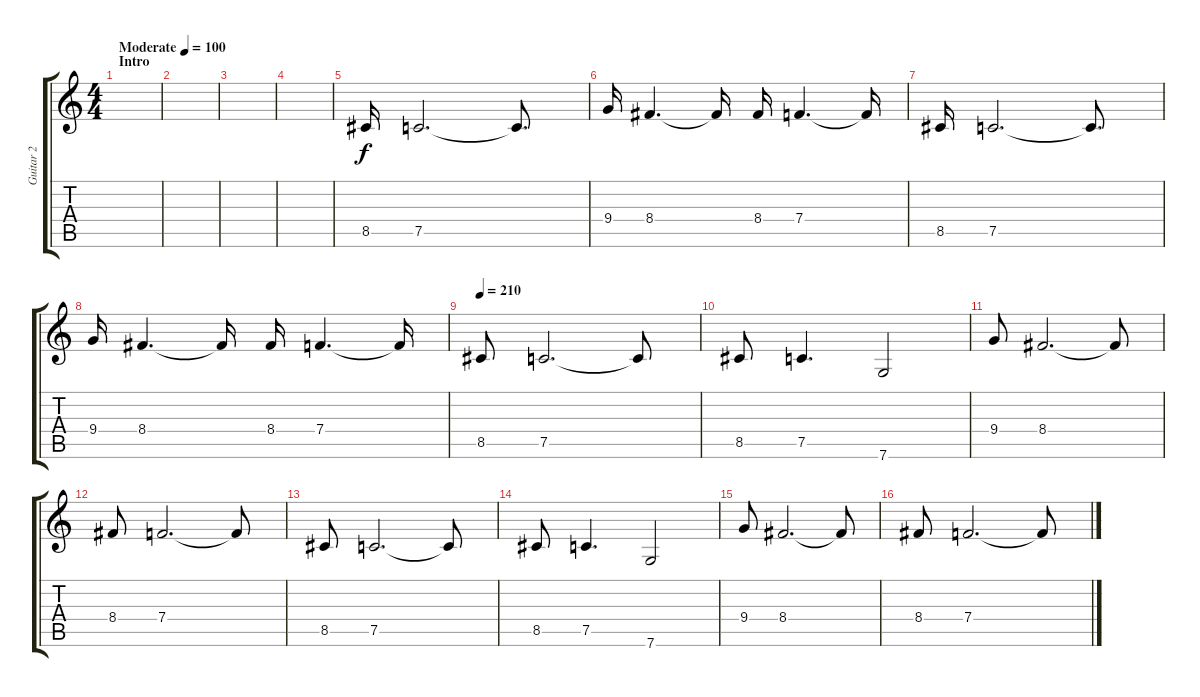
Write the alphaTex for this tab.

\track ("Guitar 2" "Guitar 2") {instrument overdrivenguitar}
\staff {score tabs}
\tuning (C4 G3 Eb3 Bb2 F2 C2) {hide}
\ts (4 4)
\section ("" "Intro")
\tempo (100 "Moderate")
\clef g2
\ks c
|
|
|
|
8.5.16 7.5.2{d} 7.5{t}.8{d} |
9.4.16 8.4.4{d} 8.4{t}.16 8.4.16 7.4.4{d} 7.4{t}.16 |
8.5.16 7.5.2{d} 7.5{t}.8{d} |
9.4.16 8.4.4{d} 8.4{t}.16 8.4.16 7.4.4{d} 7.4{t}.16 |
\tempo 210
8.5.8 7.5.2{d} 7.5{t}.8 |
8.5.8 7.5.4{d} 7.6.2 |
9.4.8 8.4.2{d} 8.4{t}.8 |
8.4.8 7.4.2{d} 7.4{t}.8 |
8.5.8 7.5.2{d} 7.5{t}.8 |
8.5.8 7.5.4{d} 7.6.2 |
9.4.8 8.4.2{d} 8.4{t}.8 |
8.4.8 7.4.2{d} 7.4{t}.8
